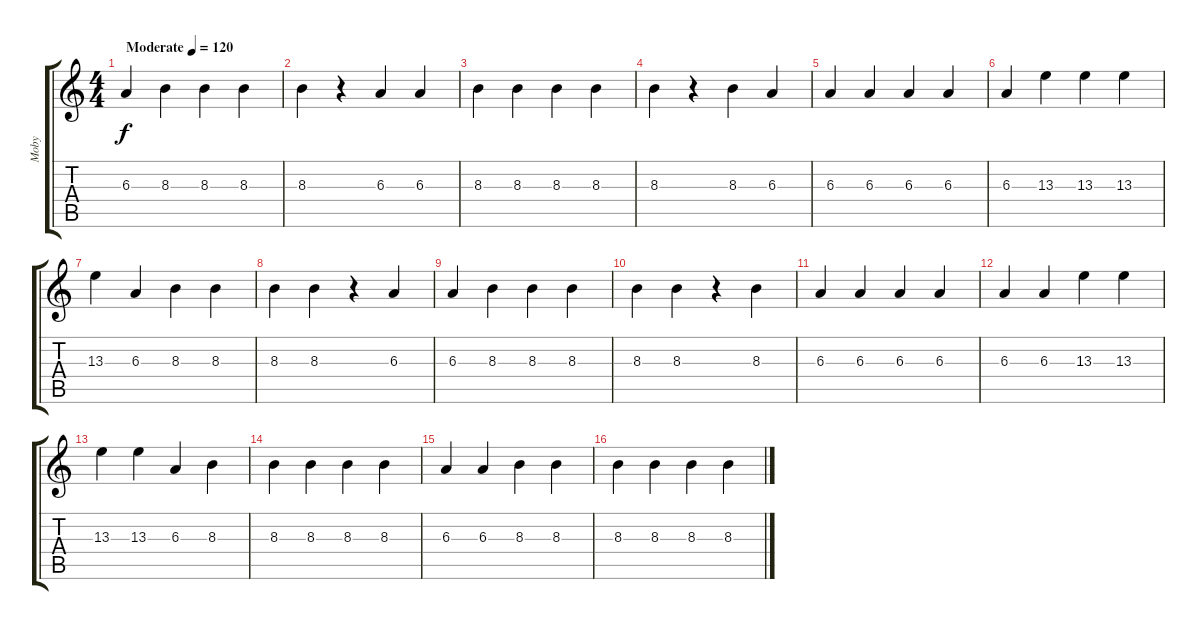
\track ("Moby" "Moby") {instrument distortionguitar}
\staff {score tabs}
\tuning (C4 G3 Eb3 Bb2 F2 C2) {hide}
\ts (4 4)
\tempo (120 "Moderate")
\clef g2
\ks c
6.3.4{dy f instrument distortionguitar} 8.3.4 8.3.4 8.3.4 |
8.3.4 r.4 6.3.4 6.3.4 |
8.3.4 8.3.4 8.3.4 8.3.4 |
8.3.4 r.4 8.3.4 6.3.4 |
6.3.4 6.3.4 6.3.4 6.3.4 |
6.3.4 13.3.4 13.3.4 13.3.4 |
13.3.4 6.3.4 8.3.4 8.3.4 |
8.3.4 8.3.4 r.4 6.3.4 |
6.3.4 8.3.4 8.3.4 8.3.4 |
8.3.4 8.3.4 r.4 8.3.4 |
6.3.4 6.3.4 6.3.4 6.3.4 |
6.3.4 6.3.4 13.3.4 13.3.4 |
13.3.4 13.3.4 6.3.4 8.3.4 |
8.3.4 8.3.4 8.3.4 8.3.4 |
6.3.4 6.3.4 8.3.4 8.3.4 |
8.3.4 8.3.4 8.3.4 8.3.4
